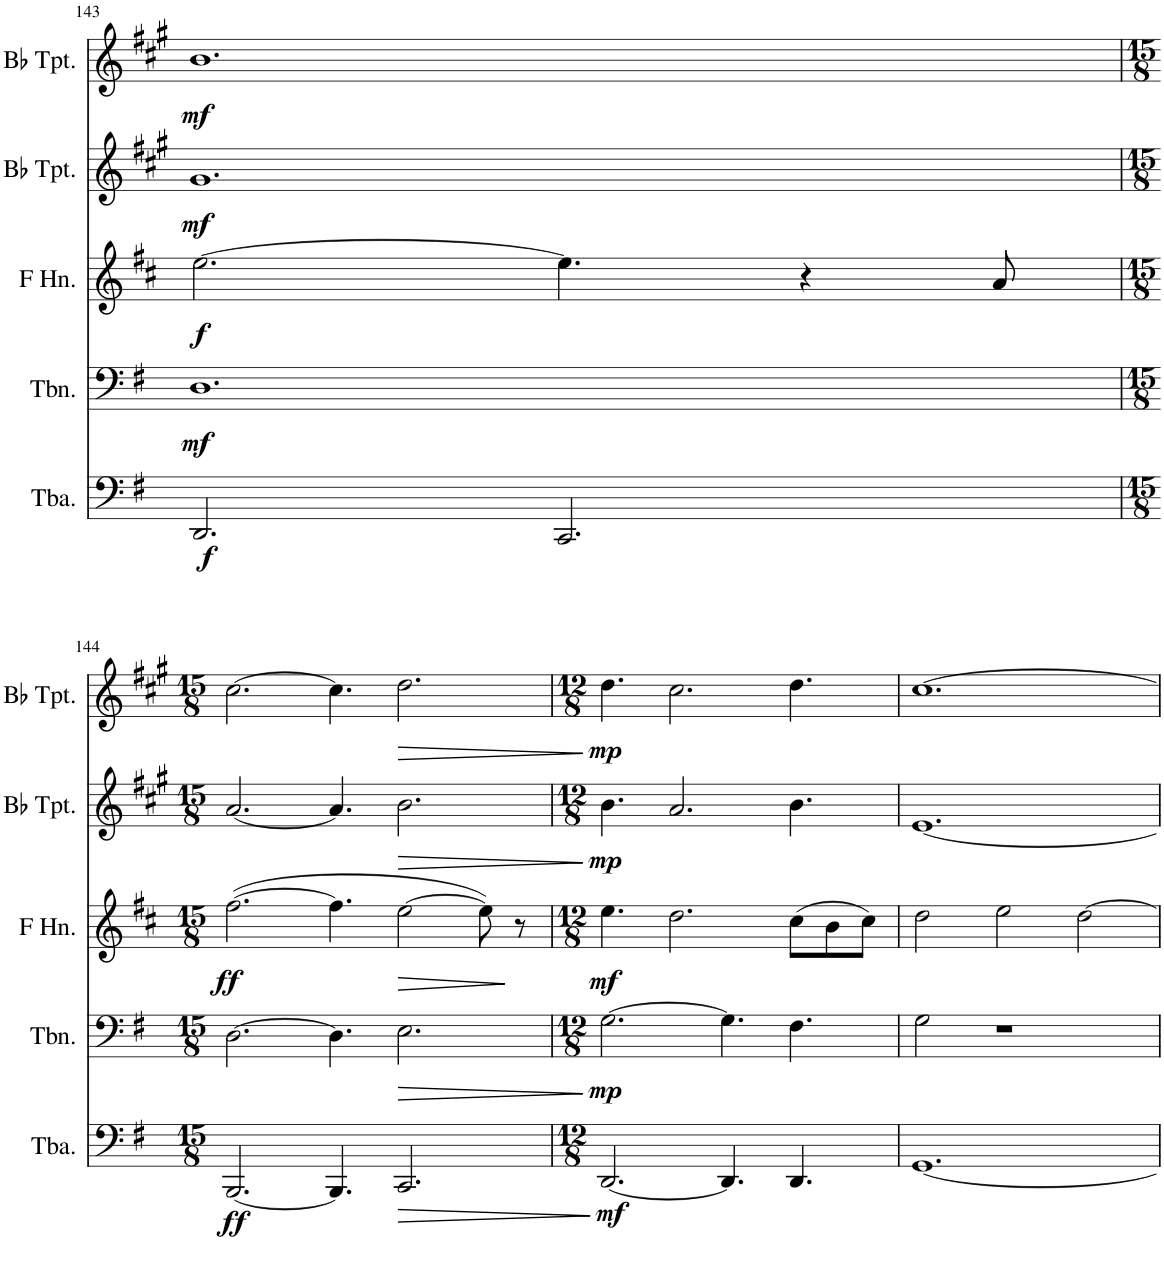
**kern	**dynam	**kern	**dynam	**kern	**dynam	**kern	**dynam	**kern	**dynam
*part5	*part5	*part4	*part4	*part3	*part3	*part2	*part2	*part1	*part1
*staff5	*staff5	*staff4	*staff4	*staff3	*staff3	*staff2	*staff2	*staff1	*staff1
*I"Tuba	*	*I"Trombone	*	*I"Horn in F	*	*I"Bb Trumpet	*	*I"Bb Trumpet	*
*I'Tba.	*	*I'Tbn.	*	*	*	*I'Bb Tpt.	*	*I'Bb Tpt.	*
!!LO:PB:g=z
*clefF4	*	*clefF4	*	*clefG2	*	*clefG2	*	*clefG2	*
*	*	*	*	*Trd4c7	*	*Trd1c2	*	*Trd1c2	*
*k[f#]	*	*k[f#]	*	*k[f#c#]	*	*k[f#c#g#]	*	*k[f#c#g#]	*
*M12/8	*	*M12/8	*	*M12/8	*	*M12/8	*	*M12/8	*
=143	=143	=143	=143	=143	=143	=143	=143	=143	=143
!	!LO:DY:b	!	!LO:DY:b	!	!LO:DY:b	!	!LO:DY:b	!	!LO:DY:b
2.DD/	f	1.D	mf	[2.ee\	f	1.g#	mf	1.b	mf
2.CC/	.	.	.	4.ee\]	.	.	.	.	.
.	.	.	.	4r	.	.	.	.	.
.	.	.	.	8a/	.	.	.	.	.
!!LO:LB:g=z
=144	=144	=144	=144	=144	=144	=144	=144	=144	=144
*M15/8	*	*M15/8	*	*M15/8	*	*M15/8	*	*M15/8	*
!	!LO:DY:b	!	!	!	!LO:DY:b	!	!	!	!
[2.BBB/	ff	[2.D\	.	([2.ff#\	ff	[2.a/	.	[2.cc#\	.
4.BBB/]	.	4.D\]	.	4.ff#\]	.	4.a/]	.	4.cc#\]	.
!	!LO:HP:b	!	!LO:HP:b	!	!LO:HP:b	!	!LO:HP:b	!	!LO:HP:b
2.CC/	>	2.E\	>	[2ee\	>	2.b\	>	2.dd\	>
.	.	.	.	8ee\])	.	.	.	.	.
.	.	.	.	8r	]	.	.	.	.
.	]	.	]	.	.	.	]	.	]
=145	=145	=145	=145	=145	=145	=145	=145	=145	=145
*M12/8	*	*M12/8	*	*M12/8	*	*M12/8	*	*M12/8	*
!	!LO:DY:b	!	!LO:DY:b	!	!LO:DY:b	!	!LO:DY:b	!	!LO:DY:b
[2.DD/	mf	[2.G\	mp	4.ee\	mf	4.b\	mp	4.dd\	mp
.	.	.	.	2.dd\	.	2.a/	.	2.cc#\	.
4.DD/]	.	4.G\]	.	.	.	.	.	.	.
4.DD/	.	4.F#\	.	(8cc#\L	.	4.b\	.	4.dd\	.
.	.	.	.	8b\	.	.	.	.	.
.	.	.	.	8cc#\J)	.	.	.	.	.
=146	=146	=146	=146	=146	=146	=146	=146	=146	=146
[1.GG	.	2G\	.	2dd\	.	[1.e	.	[1.cc#	.
.	.	1r	.	2ee\	.	.	.	.	.
.	.	.	.	[2dd\	.	.	.	.	.
=	=	=	=	=	=	=	=	=	=
*-	*-	*-	*-	*-	*-	*-	*-	*-	*-
